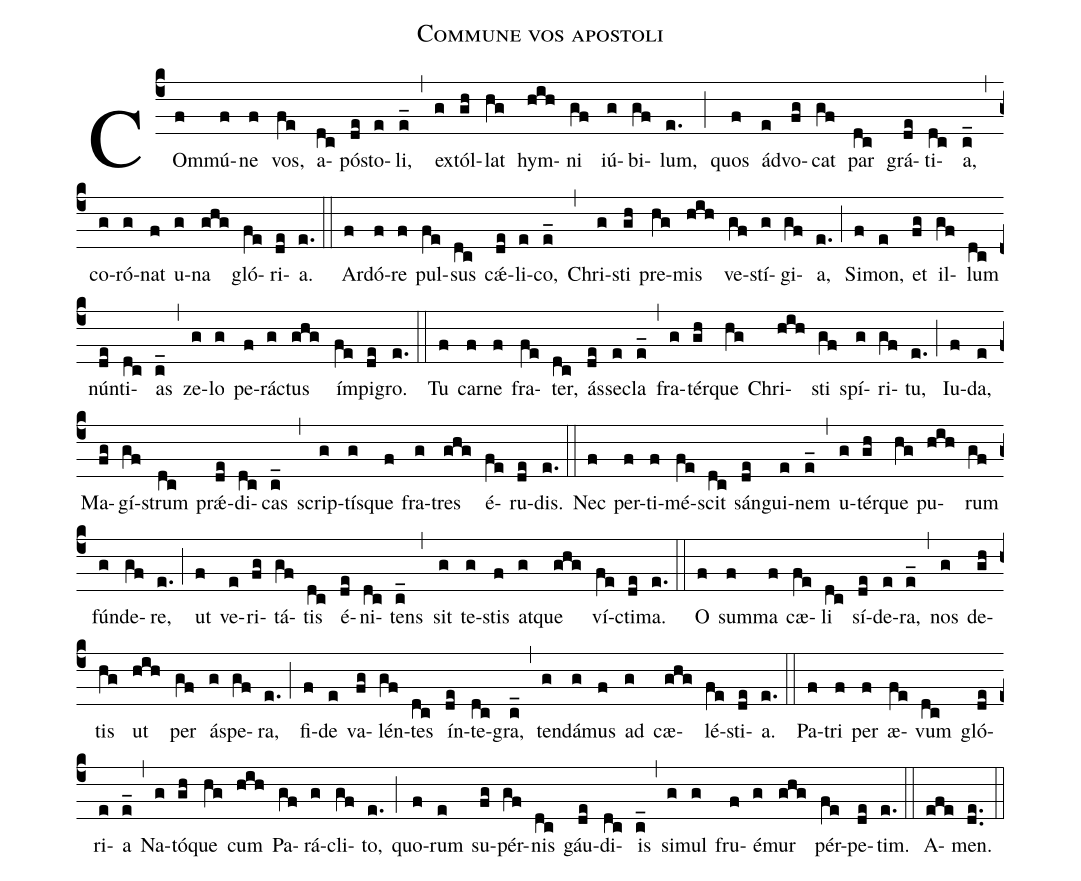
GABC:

name: Commune vos apostoli;
%%
(c4)
COm(f)mú(f)ne(f) vos,(fe) a(dc)pó(de)sto(e)li,(e_) (,)
ex(g)tól(gh)lat(hg) hym(hih)ni(gf) iú(g)bi(gf)lum,(e.) (;)
quos(f) ád(e)vo(fg)cat(gf) par(dc) grá(de)ti(dc)a,(c_) (,)
co(g)ró(g)nat(f) u(g)na(ghg) gló(fe)ri(de)a.(e.) (::)

Ar(f)dó(f)re(f) pul(fe)sus(dc) cǽ(de)li(e)co,(e_) (,)
Chri(g)sti(gh) pre(hg)mis(hih) ve(gf)stí(g)gi(gf)a,(e.) (;)
Si(f)mon,(e) et(fg) il(gf)lum(dc) nún(de)ti(dc)as(c_) (,)
ze(g)lo(g) pe(f)rá(g)ctus(ghg) ím(fe)pi(de)gro.(e.) (::)

Tu(f) car(f)ne(f) fra(fe)ter,(dc) ás(de)se(e)cla(e_) (,)
fra(g)tér(gh)que(hg) Chri(hih)sti(gf) spí(g)ri(gf)tu,(e.) (;)
Iu(f)da,(e) Ma(fg)gí(gf)strum(dc) prǽ(de)di(dc)cas(c_) (,)
scrip(g)tís(g)que(f) fra(g)tres(ghg) é(fe)ru(de)dis.(e.) (::)

Nec(f) per(f)ti(f)mé(fe)scit(dc) sán(de)gui(e)nem(e_) (,)
u(g)tér(gh)que(hg) pu(hih)rum(gf) fún(g)de(gf)re,(e.) (;)
ut(f) ve(e)ri(fg)tá(gf)tis(dc) é(de)ni(dc)tens(c_) (,)
sit(g) te(g)stis(f) at(g)que(ghg) ví(fe)cti(de)ma.(e.) (::)

O(f) sum(f)ma(f) cæ(fe)li(dc) sí(de)de(e)ra,(e_) (,)
nos(g) de(gh)tis(hg) ut(hih) per(gf) á(g)spe(gf)ra,(e.) (;)
fi(f)de(e) va(fg)lén(gf)tes(dc) ín(de)te(dc)gra,(c_) (,)
ten(g)dá(g)mus(f) ad(g) cæ(ghg)lé(fe)sti(de)a.(e.) (::)

Pa(f)tri(f) per(f) æ(fe)vum(dc) gló(de)ri(e)a(e_) (,)
Na(g)tó(gh)que(hg) cum(hih) Pa(gf)rá(g)cli(gf)to,(e.) (;)
quo(f)rum(e) su(fg)pér(gf)nis(dc) gáu(de)di(dc)is(c_) (,)
si(g)mul(g) fru(f)é(g)mur(ghg) pér(fe)pe(de)tim.(e.) (::)

A(efe)men.(d.e.) (::)
